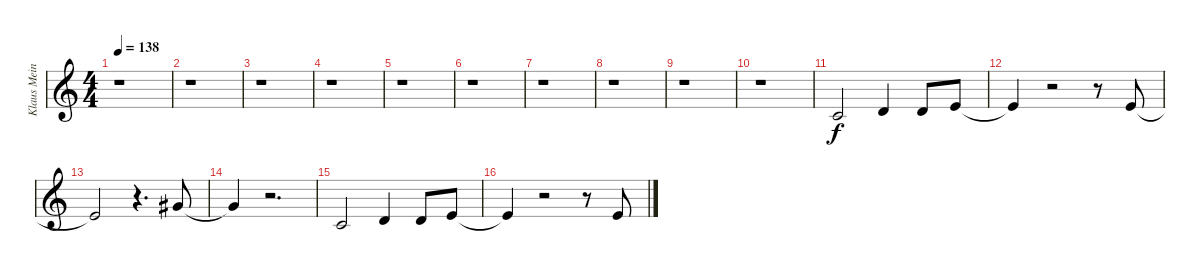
\track ("Klaus Meine Vocals" "Klaus Mein") {instrument lead2sawtooth}
\staff {score}
\tuning (E4 B3 G3 D3 A2 E2) {hide}
\ts (4 4)
\tempo 138
\clef g2
\ks c
r.1{dy ff} |
r.1 |
r.1 |
r.1 |
r.1 |
r.1 |
r.1 |
r.1 |
r.1 |
r.1 |
1.2.2{dy f} 3.2.4 3.2.8 0.1.8 |
0.1{t}.4 r.2 r.8 0.1.8 |
0.1{t}.2 r.4{d} 4.1.8 |
4.1{t}.4 r.2{d} |
1.2.2 3.2.4 3.2.8 0.1.8 |
0.1{t}.4 r.2 r.8 0.1.8
